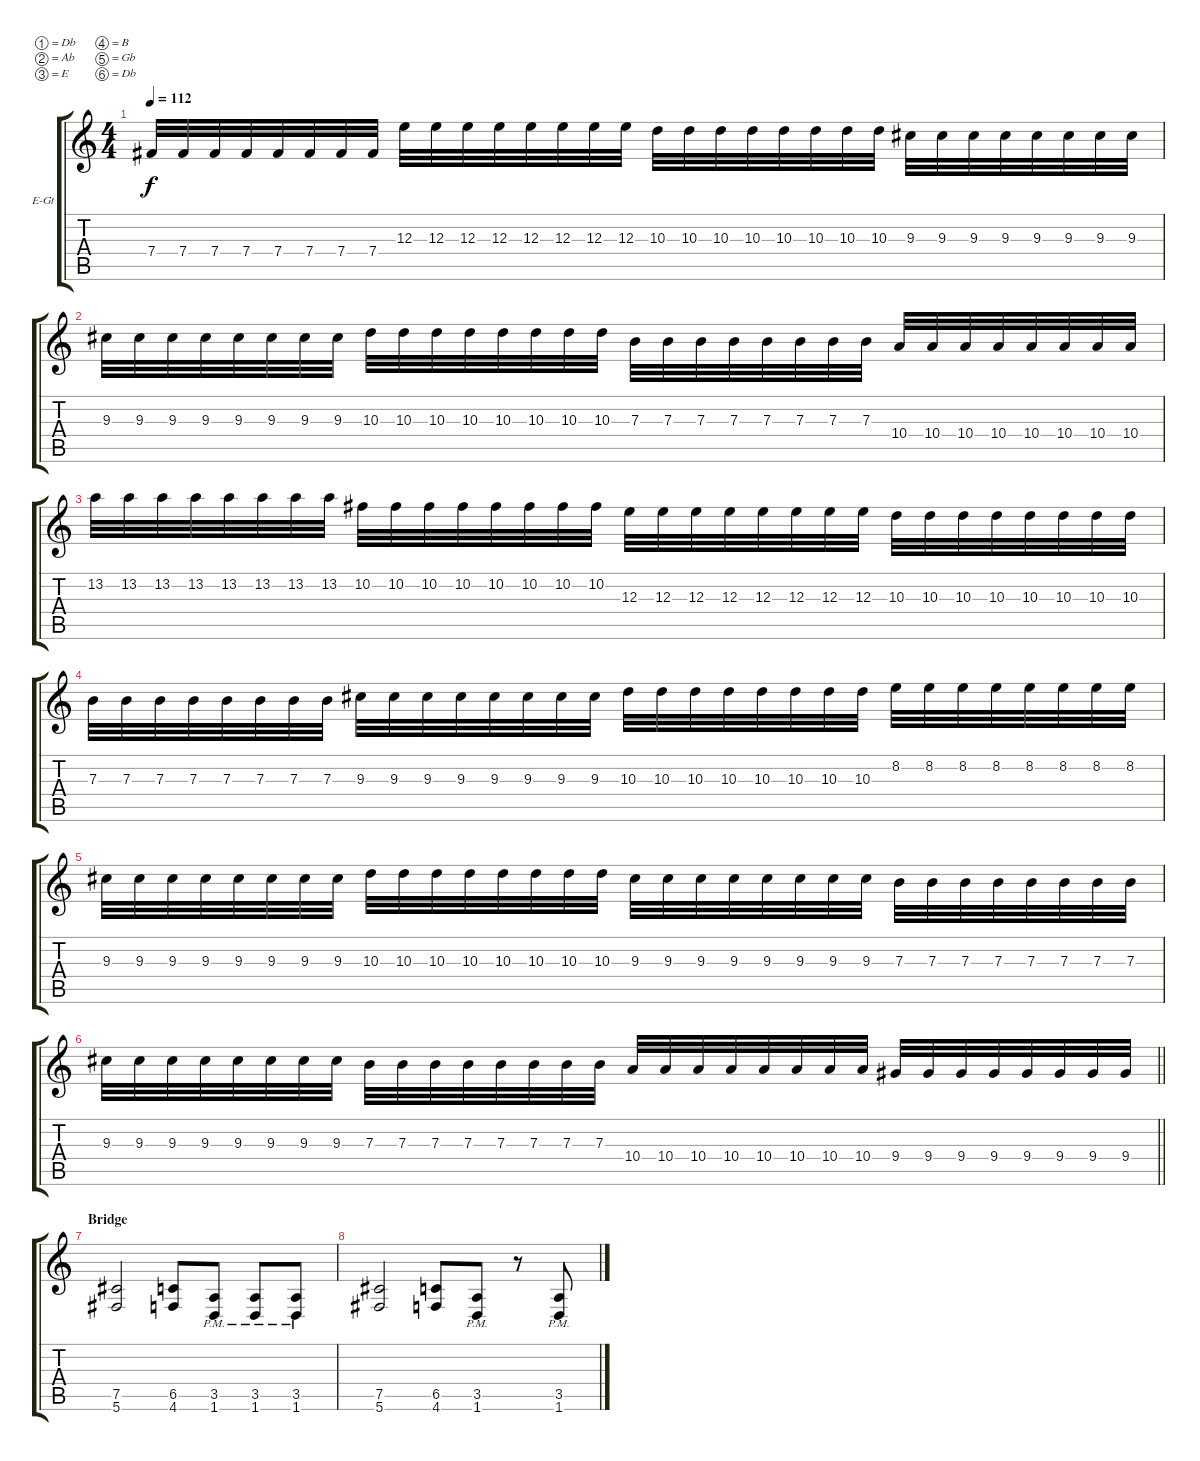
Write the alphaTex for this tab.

\bracketExtendMode groupsimilarinstruments
\firstSystemTrackNameOrientation horizontal
\otherSystemsTrackNameOrientation horizontal
\track ("Guitar I" "E-Gt") {instrument distortionguitar}
\staff {score tabs}
\tuning (Db4 Ab3 E3 B2 Gb2 Db2)
\ts (4 4)
\tempo 112
\clef g2
\ks c
7.4.32{dy f} 7.4.32 7.4.32 7.4.32 7.4.32 7.4.32 7.4.32 7.4.32 12.3.32 12.3.32 12.3.32 12.3.32 12.3.32 12.3.32 12.3.32 12.3.32 10.3.32 10.3.32 10.3.32 10.3.32 10.3.32 10.3.32 10.3.32 10.3.32 9.3.32 9.3.32 9.3.32 9.3.32 9.3.32 9.3.32 9.3.32 9.3.32 |
9.3.32 9.3.32 9.3.32 9.3.32 9.3.32 9.3.32 9.3.32 9.3.32 10.3.32 10.3.32 10.3.32 10.3.32 10.3.32 10.3.32 10.3.32 10.3.32 7.3.32 7.3.32 7.3.32 7.3.32 7.3.32 7.3.32 7.3.32 7.3.32 10.4.32 10.4.32 10.4.32 10.4.32 10.4.32 10.4.32 10.4.32 10.4.32 |
13.2.32 13.2.32 13.2.32 13.2.32 13.2.32 13.2.32 13.2.32 13.2.32 10.2.32 10.2.32 10.2.32 10.2.32 10.2.32 10.2.32 10.2.32 10.2.32 12.3.32 12.3.32 12.3.32 12.3.32 12.3.32 12.3.32 12.3.32 12.3.32 10.3.32 10.3.32 10.3.32 10.3.32 10.3.32 10.3.32 10.3.32 10.3.32 |
7.3.32 7.3.32 7.3.32 7.3.32 7.3.32 7.3.32 7.3.32 7.3.32 9.3.32 9.3.32 9.3.32 9.3.32 9.3.32 9.3.32 9.3.32 9.3.32 10.3.32 10.3.32 10.3.32 10.3.32 10.3.32 10.3.32 10.3.32 10.3.32 8.2.32 8.2.32 8.2.32 8.2.32 8.2.32 8.2.32 8.2.32 8.2.32 |
9.3.32 9.3.32 9.3.32 9.3.32 9.3.32 9.3.32 9.3.32 9.3.32 10.3.32 10.3.32 10.3.32 10.3.32 10.3.32 10.3.32 10.3.32 10.3.32 9.3.32 9.3.32 9.3.32 9.3.32 9.3.32 9.3.32 9.3.32 9.3.32 7.3.32 7.3.32 7.3.32 7.3.32 7.3.32 7.3.32 7.3.32 7.3.32 |
\barLineRight lightlight
9.3.32 9.3.32 9.3.32 9.3.32 9.3.32 9.3.32 9.3.32 9.3.32 7.3.32 7.3.32 7.3.32 7.3.32 7.3.32 7.3.32 7.3.32 7.3.32 10.4.32 10.4.32 10.4.32 10.4.32 10.4.32 10.4.32 10.4.32 10.4.32 9.4.32 9.4.32 9.4.32 9.4.32 9.4.32 9.4.32 9.4.32 9.4.32 |
\section ("" "Bridge")
(7.5 5.6).2 (6.5 4.6).8 (3.5{pm} 1.6{pm}).8 (3.5{pm} 1.6{pm}).8 (3.5{pm} 1.6{pm}).8 |
(7.5 5.6).2 (6.5 4.6).8 (3.5{pm} 1.6{pm}).8 r.8 (3.5{pm} 1.6{pm}).8
